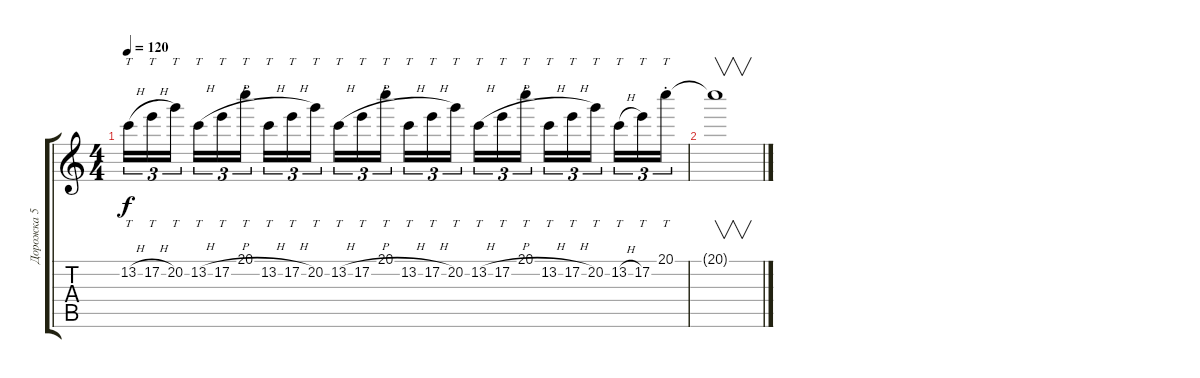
\track ("Дорожка 5" "Дорожка 5") {instrument distortionguitar}
\staff {score tabs}
\tuning (E4 B3 G3 D3 A2 E2) {hide}
\ts (4 4)
\tempo 120
\clef g2
\ks c
13.2{h}.16{tt tu (3 2) dy f} 17.2{h}.16{tt tu (3 2)} 20.2.16{tt tu (3 2) beam splitsecondary} 13.2{h}.16{tt tu (3 2)} 17.2{h}.16{tt tu (3 2)} 20.1{st}.16{tt tu (3 2)} 13.2{h}.16{tt tu (3 2)} 17.2{h}.16{tt tu (3 2)} 20.2.16{tt tu (3 2) beam splitsecondary} 13.2{h}.16{tt tu (3 2)} 17.2{h}.16{tt tu (3 2)} 20.1{st}.16{tt tu (3 2)} 13.2{h}.16{tt tu (3 2)} 17.2{h}.16{tt tu (3 2)} 20.2.16{tt tu (3 2) beam splitsecondary} 13.2{h}.16{tt tu (3 2)} 17.2{h}.16{tt tu (3 2)} 20.1{st}.16{tt tu (3 2)} 13.2{h}.16{tt tu (3 2)} 17.2{h}.16{tt tu (3 2)} 20.2.16{tt tu (3 2) beam splitsecondary} 13.2{h}.16{tt tu (3 2)} 17.2.16{tt tu (3 2)} 20.1{st}.16{tt tu (3 2)} |
20.1{t}.1{v}
